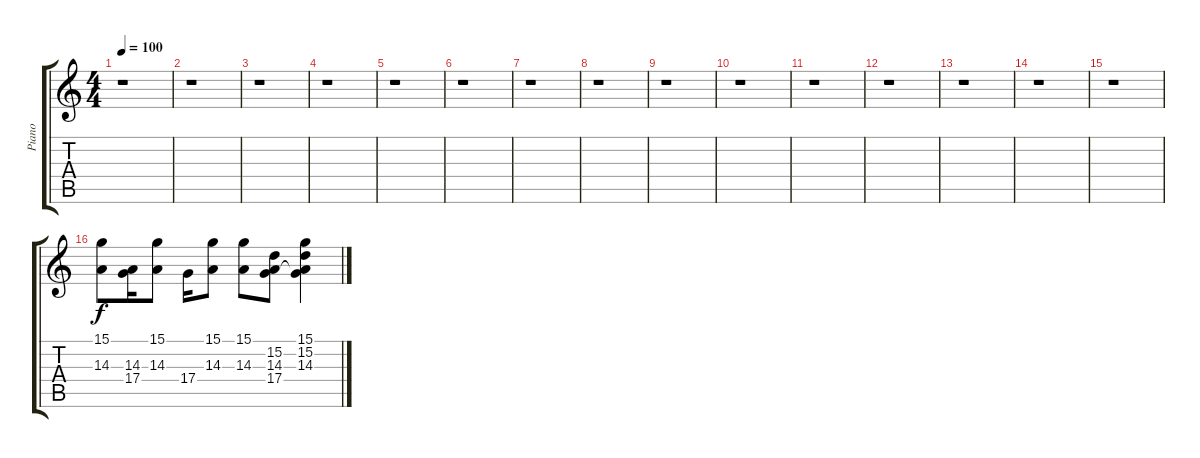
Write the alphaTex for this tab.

\track ("Piano" "Piano") {instrument brightacousticpiano}
\staff {score tabs}
\tuning (E4 B3 G3 D3 A2 E2) {hide}
\ts (4 4)
\tempo 100
\clef g2
\ks c
r.1{dy f} |
r.1 |
r.1 |
r.1 |
r.1 |
r.1 |
r.1 |
r.1 |
r.1 |
r.1 |
r.1 |
r.1 |
r.1 |
r.1 |
r.1 |
(15.1 14.3).8 (14.3 17.4).16 (15.1 14.3).8 17.4.16 (15.1 14.3).8 (15.1 14.3).8 (15.2 14.3 17.4).8 (15.1 15.2 14.3 17.4{t}).4
